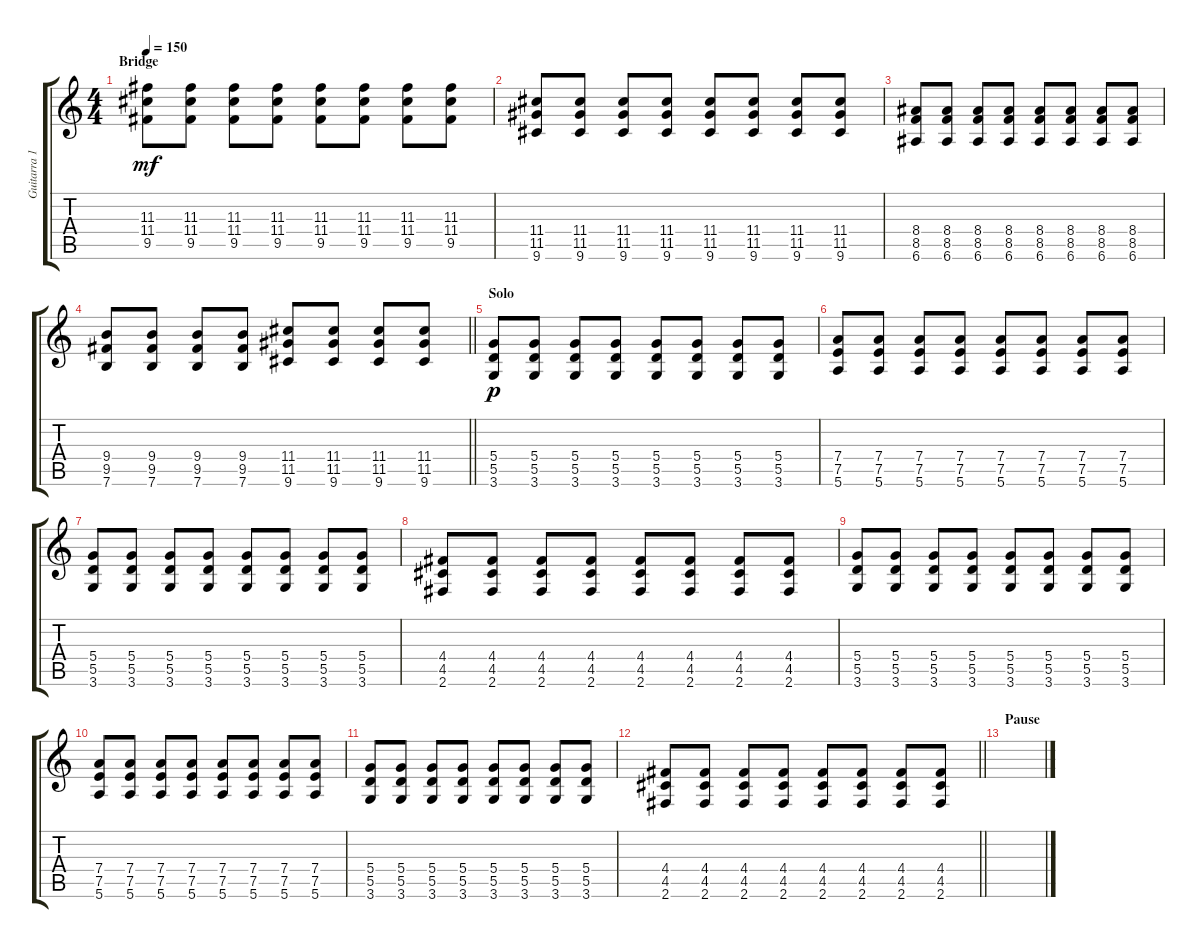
\track ("Guitarra 1" "Guitarra 1") {instrument overdrivenguitar}
\staff {score tabs}
\tuning (E4 B3 G3 D3 A2 E2) {hide}
\ts (4 4)
\section ("" "Bridge")
\tempo 150
\clef g2
\ks c
(11.3 11.4 9.5).8{dy mf} (11.3 11.4 9.5).8 (11.3 11.4 9.5).8 (11.3 11.4 9.5).8 (11.3 11.4 9.5).8 (11.3 11.4 9.5).8 (11.3 11.4 9.5).8 (11.3 11.4 9.5).8 |
(11.4 11.5 9.6).8 (11.4 11.5 9.6).8 (11.4 11.5 9.6).8 (11.4 11.5 9.6).8 (11.4 11.5 9.6).8 (11.4 11.5 9.6).8 (11.4 11.5 9.6).8 (11.4 11.5 9.6).8 |
(8.4 8.5 6.6).8 (8.4 8.5 6.6).8 (8.4 8.5 6.6).8 (8.4 8.5 6.6).8 (8.4 8.5 6.6).8 (8.4 8.5 6.6).8 (8.4 8.5 6.6).8 (8.4 8.5 6.6).8 |
\barLineRight lightlight
(9.4 9.5 7.6).8 (9.4 9.5 7.6).8 (9.4 9.5 7.6).8 (9.4 9.5 7.6).8 (11.4 11.5 9.6).8 (11.4 11.5 9.6).8 (11.4 11.5 9.6).8 (11.4 11.5 9.6).8 |
\section ("" "Solo")
(5.4 5.5 3.6).8{dy p} (5.4 5.5 3.6).8 (5.4 5.5 3.6).8 (5.4 5.5 3.6).8 (5.4 5.5 3.6).8 (5.4 5.5 3.6).8 (5.4 5.5 3.6).8 (5.4 5.5 3.6).8 |
(7.4 7.5 5.6).8 (7.4 7.5 5.6).8 (7.4 7.5 5.6).8 (7.4 7.5 5.6).8 (7.4 7.5 5.6).8 (7.4 7.5 5.6).8 (7.4 7.5 5.6).8 (7.4 7.5 5.6).8 |
(5.4 5.5 3.6).8 (5.4 5.5 3.6).8 (5.4 5.5 3.6).8 (5.4 5.5 3.6).8 (5.4 5.5 3.6).8 (5.4 5.5 3.6).8 (5.4 5.5 3.6).8 (5.4 5.5 3.6).8 |
(4.4 4.5 2.6).8 (4.4 4.5 2.6).8 (4.4 4.5 2.6).8 (4.4 4.5 2.6).8 (4.4 4.5 2.6).8 (4.4 4.5 2.6).8 (4.4 4.5 2.6).8 (4.4 4.5 2.6).8 |
(5.4 5.5 3.6).8 (5.4 5.5 3.6).8 (5.4 5.5 3.6).8 (5.4 5.5 3.6).8 (5.4 5.5 3.6).8 (5.4 5.5 3.6).8 (5.4 5.5 3.6).8 (5.4 5.5 3.6).8 |
(7.4 7.5 5.6).8 (7.4 7.5 5.6).8 (7.4 7.5 5.6).8 (7.4 7.5 5.6).8 (7.4 7.5 5.6).8 (7.4 7.5 5.6).8 (7.4 7.5 5.6).8 (7.4 7.5 5.6).8 |
(5.4 5.5 3.6).8 (5.4 5.5 3.6).8 (5.4 5.5 3.6).8 (5.4 5.5 3.6).8 (5.4 5.5 3.6).8 (5.4 5.5 3.6).8 (5.4 5.5 3.6).8 (5.4 5.5 3.6).8 |
\barLineRight lightlight
(4.4 4.5 2.6).8 (4.4 4.5 2.6).8 (4.4 4.5 2.6).8 (4.4 4.5 2.6).8 (4.4 4.5 2.6).8 (4.4 4.5 2.6).8 (4.4 4.5 2.6).8 (4.4 4.5 2.6).8 |
\section ("" "Pause")
